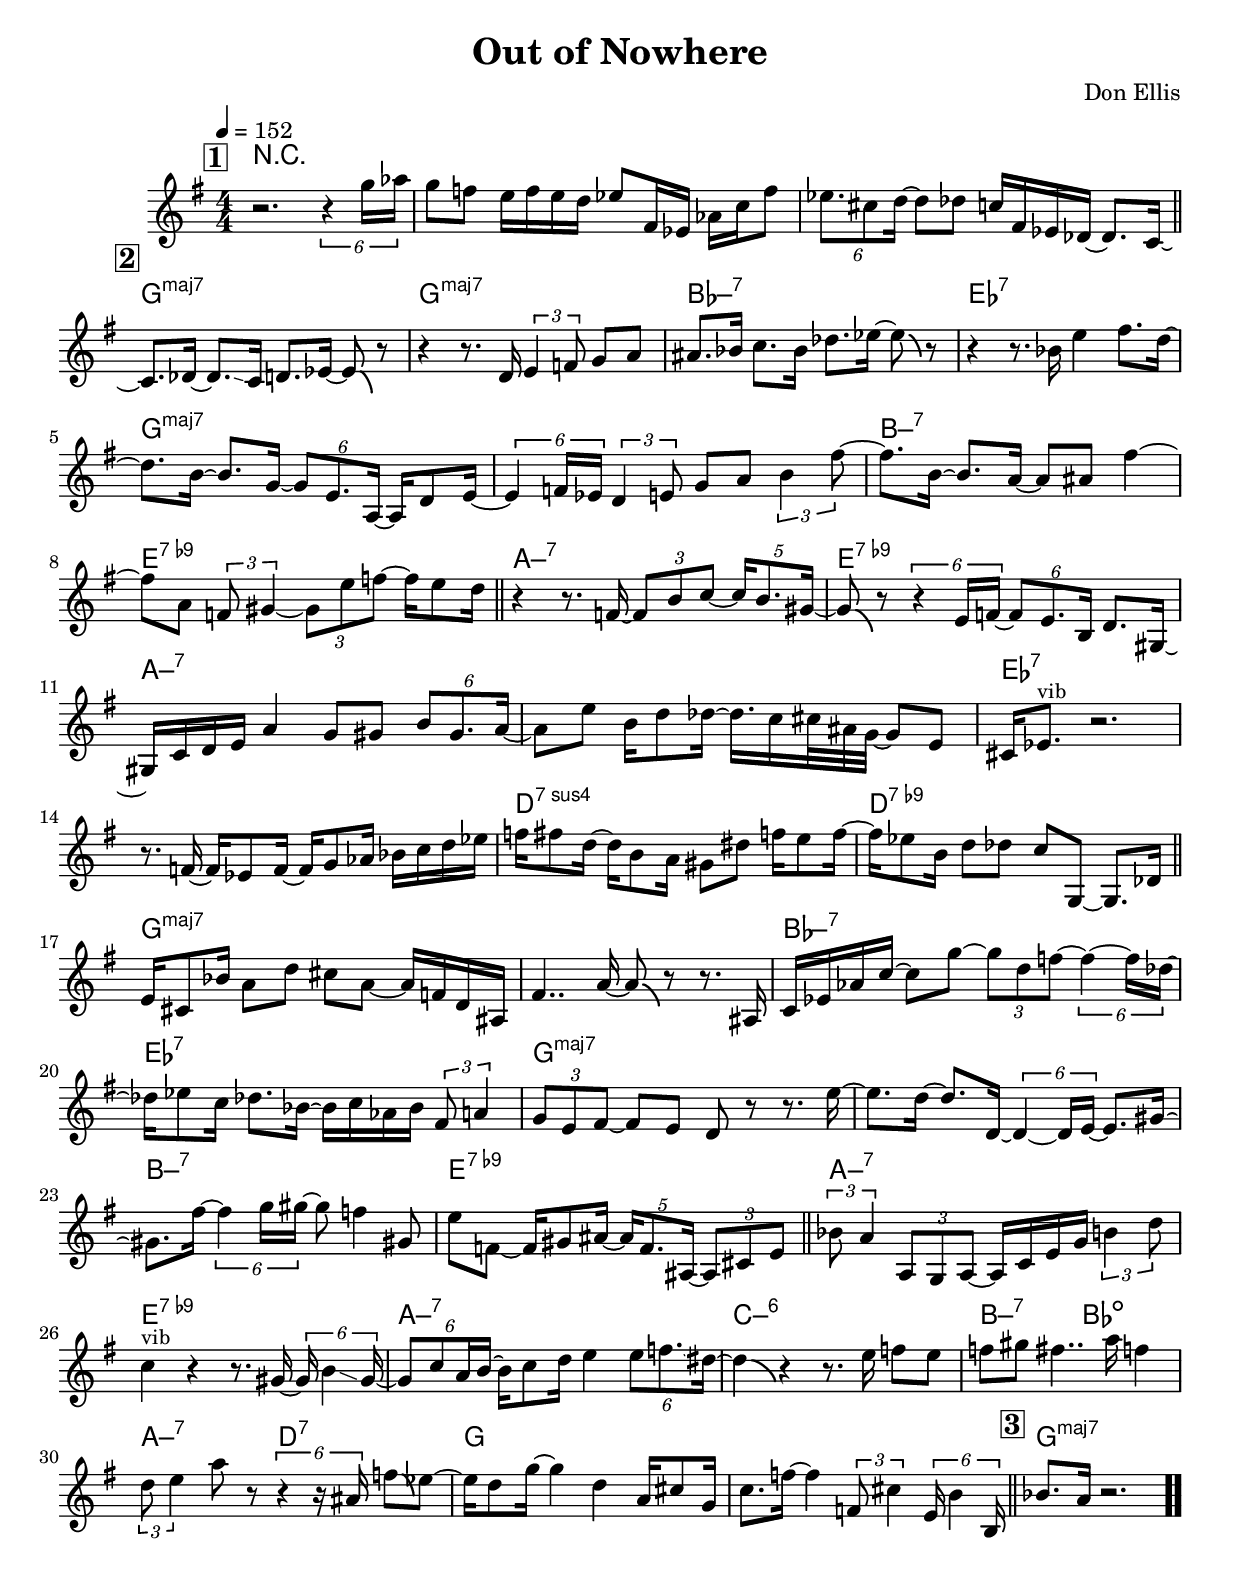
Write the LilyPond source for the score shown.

\version "2.13.2"

#(ly:set-option 'point-and-click #f)

\header {
  title = "Out of Nowhere"
  composer = "Don Ellis"
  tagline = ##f
}
global =
{
    \override Staff.TimeSignature #'style = #'()
    \time 4/4
    \clef "treble"
    \key g \major
    \override Rest #'direction = #'0
    \override MultiMeasureRest #'staff-position = #0
}
\score
{
<<
    \transpose c' c'

    \new ChordNames { \chords {
      \set majorSevenSymbol = \markup { "maj7" }
      \set minorChordModifier = \markup { \char ##x2013 }
      | r1 | s1 | s1 
      | g1:maj | g1:maj | bes1:min7 | es1:7 | g1:maj | s1 | b1:min7 | e1:9- 
      | a1:min7 | e1:9- | a1:min7 | s1 | es1:7 | s1 | d1:7sus4 | d1:9- 
      | g1:maj | s1 | bes1:min7 | es1:7 | g1:maj | s1 | b1:min7 | e1:9- 
      | a1:min7 | e1:9- | a1:min7 | c1:min6 | b2:min7 bes2:dim | a2:min7 d2:7 | g1 | s1 
      | g1:maj|
      }
      }

    \new Staff
    <<
    \transpose c' c'

    {
      \global
  		%\override Score.MetronomeMark #'transparent = ##t
  		%\override Score.MetronomeMark #'stencil = ##f
  		
  		\override HorizontalBracket #'direction = #UP
  		\override HorizontalBracket #'bracket-flare = #'(0 . 0)
  		
  		\override TextSpanner #'dash-fraction = #1.0
  		\override TextSpanner #'bound-details #'left #'text = \markup{ \concat{\draw-line #'(0 . -1.0) \draw-line #'(1.0 . 0) }}
  		\override TextSpanner #'bound-details #'right #'text = \markup{ \concat{ \draw-line #'(1.0 . 0) \draw-line #'(0 . -1.0) }}
          \set Score.markFormatter = #format-mark-box-numbers


      \tempo 4 = 152
      \set Score.currentBarNumber = #-2
     
      \bar "||" \mark \default r2. \tuplet 6/4 {r4 g''16 aes''16} 
      | g''8 f''8 e''16 f''16 e''16 d''16 es''8 fis'16 es'16 aes'16 c''16 f''8 
      | \tuplet 6/4 {es''8. cis''8 d''16~} d''8 des''8 c''16 fis'16 es'16 des'16~ des'8. c'16~ 
      \bar "||" \mark \default c'8.\glissando  des'16~ des'8.\glissando  c'16 d'8. es'16~ es'8\bendAfter #-4  r8 
      | r4 r8. d'16 \tuplet 3/2 {e'4 f'8} g'8 a'8 
      | ais'8. bes'16 c''8. bes'16 des''8. es''16~ es''8\bendAfter #-4  r8 
      | r4 r8. bes'16 e''4 fis''8. d''16~ 
      | d''8. b'16~ b'8. g'16~ \tuplet 6/4 {g'8 e'8. a16~} a16 d'8 e'16~ 
      | \tuplet 6/4 {e'4 f'16 es'16} \tuplet 3/2 {d'4 e'8} g'8 a'8 \tuplet 3/2 {b'4 fis''8~} 
      | fis''8. b'16~ b'8. a'16~ a'8 ais'8 fis''4~ 
      | fis''8 a'8 \tuplet 3/2 {f'8 gis'4~} \tuplet 3/2 {gis'8 e''8 f''8~} f''16 e''8 d''16 
      \bar "||" r4 r8. f'16~ \tuplet 3/2 {f'8 b'8 c''8~} \tuplet 5/4 {c''16 b'8. gis'16~} 
      | gis'8\bendAfter #-4  r8 \tuplet 6/4 {r4 e'16 f'16~} \tuplet 6/4 {f'8 e'8. b16} d'8. gis16~ 
      | gis16 c'16 d'16 e'16 a'4 g'8 gis'8 \tuplet 6/4 {b'8 gis'8. a'16~} 
      | a'8 e''8 b'16 d''8 des''16~ des''16. c''16 cis''32 ais'32 g'32~ g'8 e'8 
      | cis'16 es'8.^\markup{\left-align \small vib} r2. 
      | r8. f'16~ f'16 es'8 f'16~ f'16 g'8 aes'16 bes'16 c''16 d''16 es''16 
      | f''16 fis''8 d''16~ d''16 b'8 a'16 gis'8 dis''8 f''16 e''8 f''16~ 
      | f''16 es''8 b'16 d''8 des''8 c''8 g8~ g8. des'16 
      \bar "||" e'16 cis'8 bes'16 a'8 d''8 cis''8 a'8~ a'16 f'16 d'16 ais16 
      | fis'4.. a'16~ a'8\bendAfter #-4  r8 r8. ais16 
      | c'16 es'16 aes'16 c''16~ c''8 g''8~ \tuplet 3/2 {g''8 d''8 f''8~} \tuplet 6/4 {f''4~ f''16 des''16~} 
      | des''16 es''8 c''16 des''8. bes'16~ bes'16 c''16 aes'16 bes'16 \tuplet 3/2 {fis'8 a'4} 
      | \tuplet 3/2 {g'8 e'8 fis'8~} fis'8 e'8 d'8 r8 r8. e''16~ 
      | e''8. d''16~ d''8. d'16~ \tuplet 6/4 {d'4~ d'16 e'16~} e'8. gis'16~ 
      | gis'8. fis''16~ \tuplet 6/4 {fis''4 g''16 gis''16~} gis''8 f''4 gis'8 
      | e''8 f'8~ f'16 gis'8 ais'16~ \tuplet 5/4 {ais'16 f'8. ais16~} \tuplet 3/2 {ais8 cis'8 e'8} 
      \bar "||" \tuplet 3/2 {bes'8 a'4} \tuplet 3/2 {a8 g8 a8~} a16 c'16 e'16 g'16 \tuplet 3/2 {b'4 d''8} 
      | c''4^\markup{\left-align \small vib} r4 r8. gis'16~ \tuplet 6/4 {gis'16 b'4\glissando  gis'16~} 
      | \tuplet 6/4 {gis'8 c''8 a'16 b'16~} b'16 c''8 d''16 e''4 \tuplet 6/4 {e''8 f''8.\glissando  dis''16~} 
      | dis''4\bendAfter #-4  r4 r8. e''16 f''8 e''8 
      | f''8 gis''8 fis''4.. a''16 f''4 
      | \tuplet 3/2 {d''8 e''4} a''8 r8 \tuplet 6/4 {r4 r16 ais'16} f''8\bendAfter #-4  es''8~ 
      | es''16 d''8 g''16~ g''4 d''4 a'16 cis''8 g'16 
      | c''8. f''16~ f''4 \tuplet 3/2 {f'8 cis''4} \tuplet 6/4 {e'16 b'4 b16} 
      \bar "||" \mark \default bes'8. a'16 r2.\bar  ".."
    }
    >>
>>    
}
